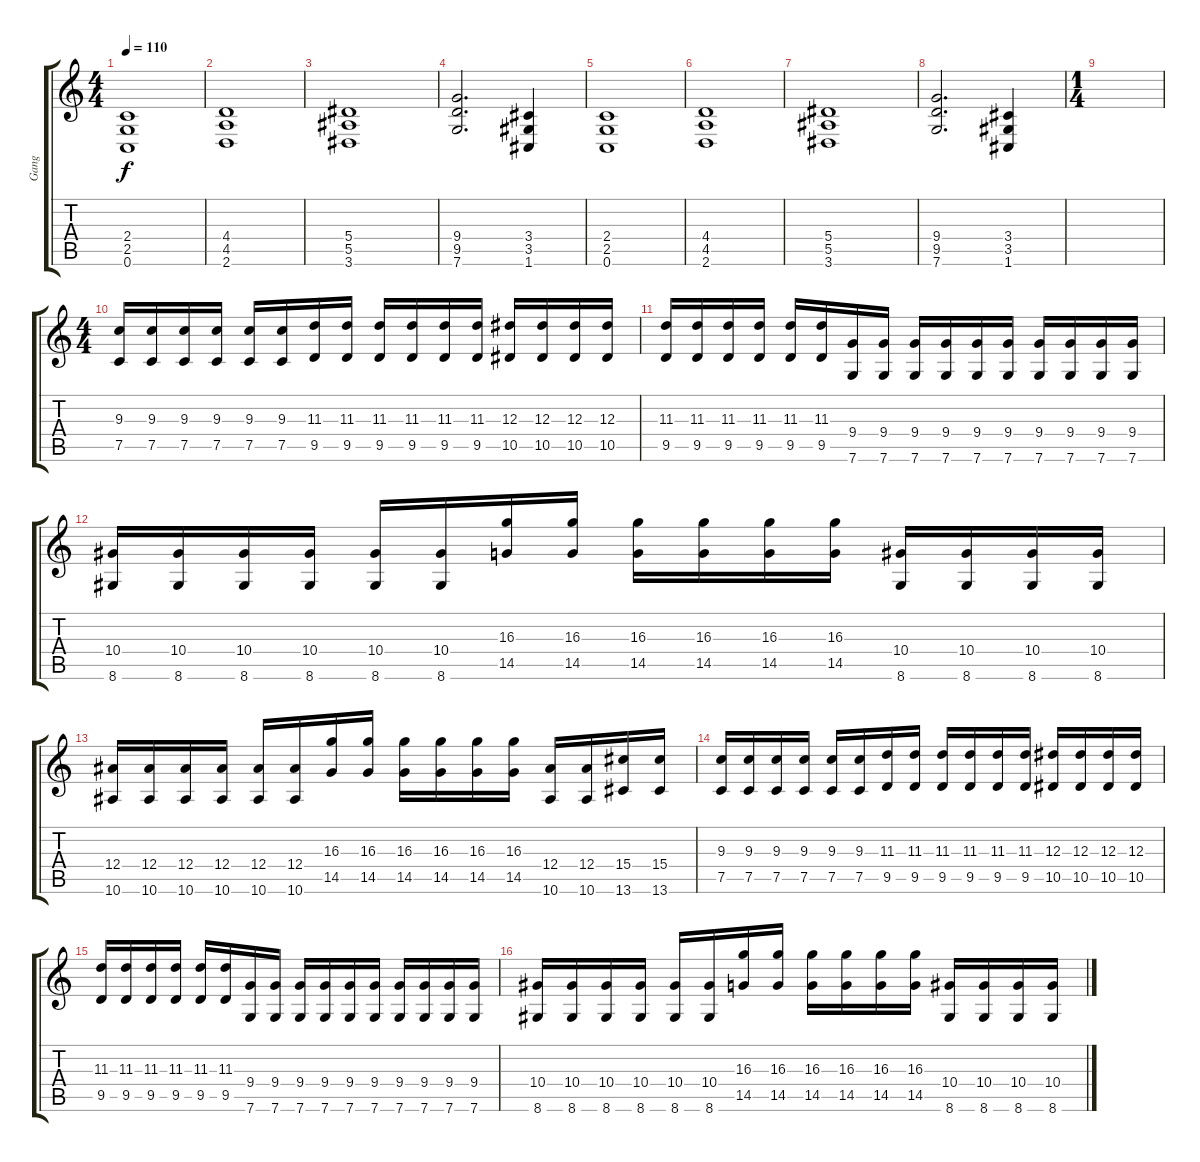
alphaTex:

\track ("Gang" "Gang") {instrument distortionguitar}
\staff {score tabs}
\tuning (C4 G3 Eb3 Bb2 F2 C2) {hide}
\ts (4 4)
\tempo 110
\clef g2
\ks c
(2.4 2.5 0.6).1{dy f} |
(4.4 4.5 2.6).1 |
(5.4 5.5 3.6).1 |
(9.4 9.5 7.6).2{d} (3.4 3.5 1.6).4 |
(2.4 2.5 0.6).1 |
(4.4 4.5 2.6).1 |
(5.4 5.5 3.6).1 |
(9.4 9.5 7.6).2{d} (3.4 3.5 1.6).4 |
\ts (1 4)
|
\ts (4 4)
(9.3 7.5).16 (9.3 7.5).16 (9.3 7.5).16 (9.3 7.5).16 (9.3 7.5).16 (9.3 7.5).16 (11.3 9.5).16 (11.3 9.5).16 (11.3 9.5).16 (11.3 9.5).16 (11.3 9.5).16 (11.3 9.5).16 (12.3 10.5).16 (12.3 10.5).16 (12.3 10.5).16 (12.3 10.5).16 |
(11.3 9.5).16 (11.3 9.5).16 (11.3 9.5).16 (11.3 9.5).16 (11.3 9.5).16 (11.3 9.5).16 (9.4 7.6).16 (9.4 7.6).16 (9.4 7.6).16 (9.4 7.6).16 (9.4 7.6).16 (9.4 7.6).16 (9.4 7.6).16 (9.4 7.6).16 (9.4 7.6).16 (9.4 7.6).16 |
(10.4 8.6).16 (10.4 8.6).16 (10.4 8.6).16 (10.4 8.6).16 (10.4 8.6).16 (10.4 8.6).16 (16.3 14.5).16 (16.3 14.5).16 (16.3 14.5).16 (16.3 14.5).16 (16.3 14.5).16 (16.3 14.5).16 (10.4 8.6).16 (10.4 8.6).16 (10.4 8.6).16 (10.4 8.6).16 |
(12.4 10.6).16 (12.4 10.6).16 (12.4 10.6).16 (12.4 10.6).16 (12.4 10.6).16 (12.4 10.6).16 (16.3 14.5).16 (16.3 14.5).16 (16.3 14.5).16 (16.3 14.5).16 (16.3 14.5).16 (16.3 14.5).16 (12.4 10.6).16 (12.4 10.6).16 (15.4 13.6).16 (15.4 13.6).16 |
(9.3 7.5).16 (9.3 7.5).16 (9.3 7.5).16 (9.3 7.5).16 (9.3 7.5).16 (9.3 7.5).16 (11.3 9.5).16 (11.3 9.5).16 (11.3 9.5).16 (11.3 9.5).16 (11.3 9.5).16 (11.3 9.5).16 (12.3 10.5).16 (12.3 10.5).16 (12.3 10.5).16 (12.3 10.5).16 |
(11.3 9.5).16 (11.3 9.5).16 (11.3 9.5).16 (11.3 9.5).16 (11.3 9.5).16 (11.3 9.5).16 (9.4 7.6).16 (9.4 7.6).16 (9.4 7.6).16 (9.4 7.6).16 (9.4 7.6).16 (9.4 7.6).16 (9.4 7.6).16 (9.4 7.6).16 (9.4 7.6).16 (9.4 7.6).16 |
(10.4 8.6).16 (10.4 8.6).16 (10.4 8.6).16 (10.4 8.6).16 (10.4 8.6).16 (10.4 8.6).16 (16.3 14.5).16 (16.3 14.5).16 (16.3 14.5).16 (16.3 14.5).16 (16.3 14.5).16 (16.3 14.5).16 (10.4 8.6).16 (10.4 8.6).16 (10.4 8.6).16 (10.4 8.6).16
